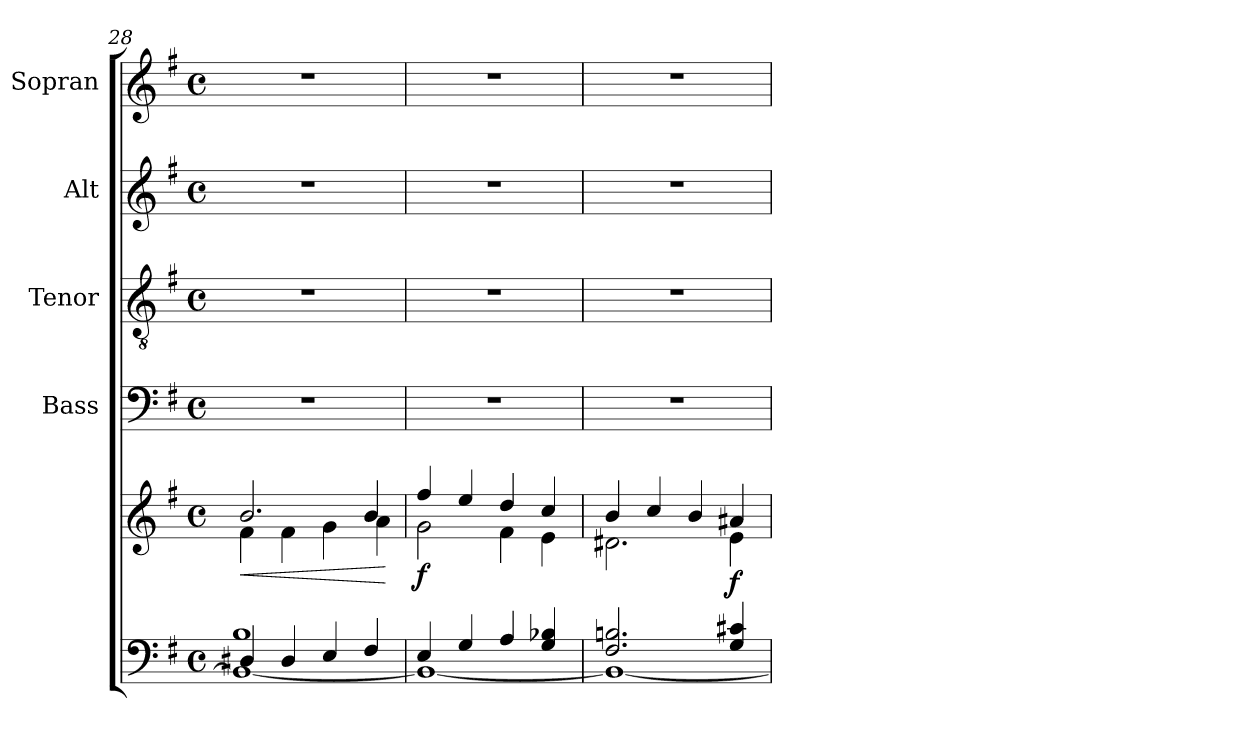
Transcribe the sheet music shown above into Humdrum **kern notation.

**kern	**kern	**dynam	**kern	**kern	**kern	**kern
*part5	*part5	*part5	*part4	*part3	*part2	*part1
*staff6	*staff5	*staff5/6	*staff4	*staff3	*staff2	*staff1
*	*	*	*I"Bass	*I"Tenor	*I"Alt	*I"Sopran
*	*	*	*I'B.	*I'T.	*I'A.	*I'S.
!!LO:LB:g=z
*clefF4	*clefG2	*	*clefF4	*clefGv2	*clefG2	*clefG2
*k[f#]	*k[f#]	*	*k[f#]	*k[f#]	*k[f#]	*k[f#]
*G:	*G:	*	*G:	*G:	*G:	*G:
*M4/4	*M4/4	*	*M4/4	*M4/4	*M4/4	*M4/4
*met(c)	*met(c)	*	*met(c)	*met(c)	*met(c)	*met(c)
=28	=28	=28	=28	=28	=28	=28
*^	*	*	*	*	*	*
!	!	!	!LO:HP:b	!	!	!	!
*	*	*^	*	*	*	*	*
4D#X/	1BB_ 1B	2.b/	4f#\	<	1r	1r	1r	1r
4D#/	.	.	4f#\	.	.	.	.	.
4E/	.	.	4g\	.	.	.	.	.
4F#/	.	4b/	4a\	.	.	.	.	.
*v	*v	*	*	*	*	*	*	*
*	*v	*v	*	*	*	*	*
.	.	[	.	.	.	.
=29	=29	=29	=29	=29	=29	=29
*^	*^	*	*	*	*	*
!	!	!	!	!LO:DY:b	!	!	!	!
4E/	1BB_	4ff#/	2g\	f	1r	1r	1r	1r
4G/	.	4ee/	.	.	.	.	.	.
4A/	.	4dd/	4f#\	.	.	.	.	.
4G/ 4B-X/	.	4cc/	4e\	.	.	.	.	.
=30	=30	=30	=30	=30	=30	=30	=30	=30
2.F#/ 2.Bn/	1BB_	4b/	2.d#X\	.	1r	1r	1r	1r
.	.	4cc/	.	.	.	.	.	.
.	.	4b/	.	.	.	.	.	.
!	!	!	!	!LO:DY:b	!	!	!	!
4G/ 4c#X/	.	4a#X/	4e\	f	.	.	.	.
*v	*v	*	*	*	*	*	*	*
*	*v	*v	*	*	*	*	*
=	=	=	=	=	=	=
*-	*-	*-	*-	*-	*-	*-
